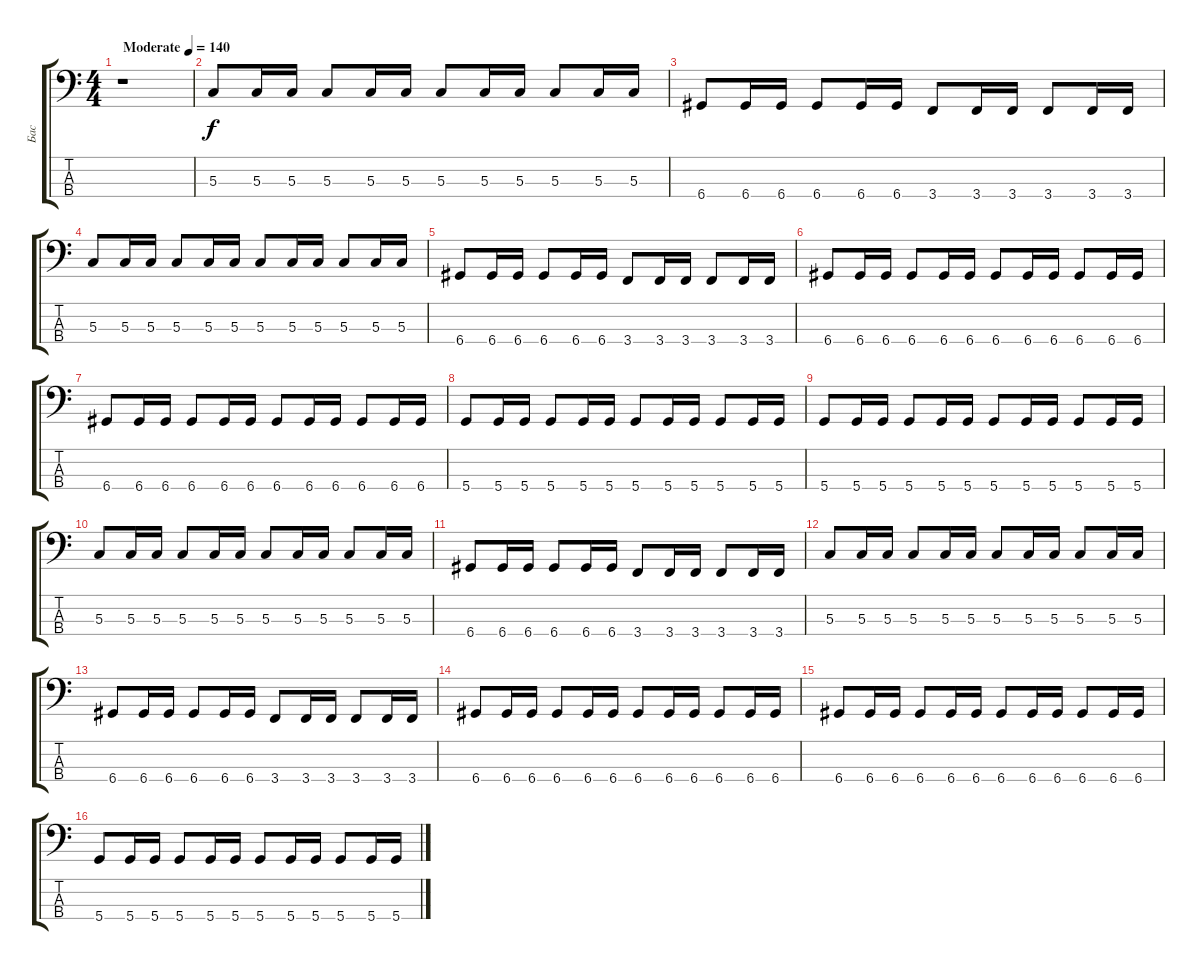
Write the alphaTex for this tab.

\track ("Бас" "Бас") {instrument electricbassfinger}
\staff {score tabs}
\tuning (F2 C2 G1 D1) {hide}
\ts (4 4)
\tempo (140 "Moderate")
\clef f4
\ks c
r.1{dy f instrument electricbassfinger} |
5.3.8 5.3.16 5.3.16 5.3.8 5.3.16 5.3.16 5.3.8 5.3.16 5.3.16 5.3.8 5.3.16 5.3.16 |
6.4.8 6.4.16 6.4.16 6.4.8 6.4.16 6.4.16 3.4.8 3.4.16 3.4.16 3.4.8 3.4.16 3.4.16 |
5.3.8 5.3.16 5.3.16 5.3.8 5.3.16 5.3.16 5.3.8 5.3.16 5.3.16 5.3.8 5.3.16 5.3.16 |
6.4.8 6.4.16 6.4.16 6.4.8 6.4.16 6.4.16 3.4.8 3.4.16 3.4.16 3.4.8 3.4.16 3.4.16 |
6.4.8 6.4.16 6.4.16 6.4.8 6.4.16 6.4.16 6.4.8 6.4.16 6.4.16 6.4.8 6.4.16 6.4.16 |
6.4.8 6.4.16 6.4.16 6.4.8 6.4.16 6.4.16 6.4.8 6.4.16 6.4.16 6.4.8 6.4.16 6.4.16 |
5.4.8 5.4.16 5.4.16 5.4.8 5.4.16 5.4.16 5.4.8 5.4.16 5.4.16 5.4.8 5.4.16 5.4.16 |
5.4.8 5.4.16 5.4.16 5.4.8 5.4.16 5.4.16 5.4.8 5.4.16 5.4.16 5.4.8 5.4.16 5.4.16 |
5.3.8 5.3.16 5.3.16 5.3.8 5.3.16 5.3.16 5.3.8 5.3.16 5.3.16 5.3.8 5.3.16 5.3.16 |
6.4.8 6.4.16 6.4.16 6.4.8 6.4.16 6.4.16 3.4.8 3.4.16 3.4.16 3.4.8 3.4.16 3.4.16 |
5.3.8 5.3.16 5.3.16 5.3.8 5.3.16 5.3.16 5.3.8 5.3.16 5.3.16 5.3.8 5.3.16 5.3.16 |
6.4.8 6.4.16 6.4.16 6.4.8 6.4.16 6.4.16 3.4.8 3.4.16 3.4.16 3.4.8 3.4.16 3.4.16 |
6.4.8 6.4.16 6.4.16 6.4.8 6.4.16 6.4.16 6.4.8 6.4.16 6.4.16 6.4.8 6.4.16 6.4.16 |
6.4.8 6.4.16 6.4.16 6.4.8 6.4.16 6.4.16 6.4.8 6.4.16 6.4.16 6.4.8 6.4.16 6.4.16 |
5.4.8 5.4.16 5.4.16 5.4.8 5.4.16 5.4.16 5.4.8 5.4.16 5.4.16 5.4.8 5.4.16 5.4.16
